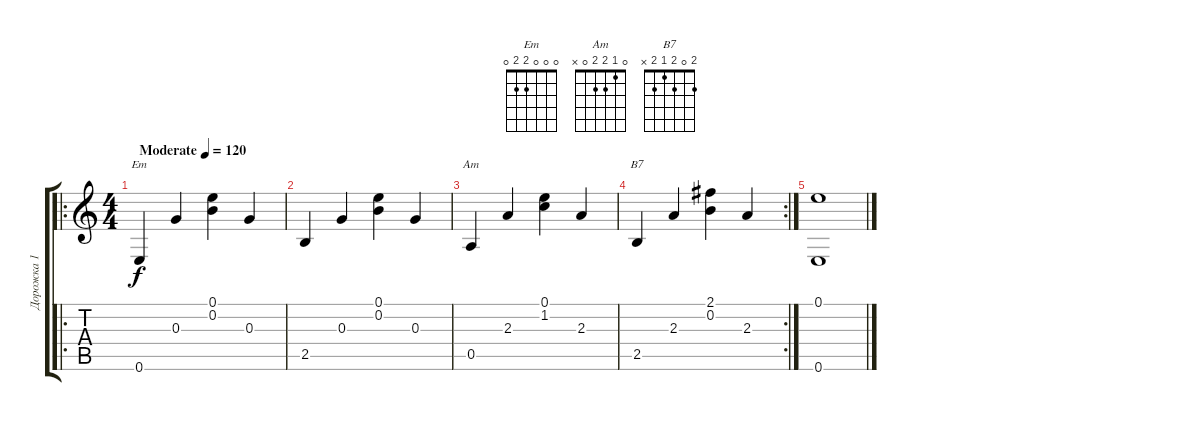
\track ("Дорожка 1" "Дорожка 1") {instrument acousticguitarnylon}
\staff {score tabs}
\tuning (E4 B3 G3 D3 A2 E2) {hide}
\chord ("Em" 0 0 0 2 2 0)
\chord ("Am" 0 1 2 2 0 x)
\chord ("B7" 2 0 2 1 2 x)
\ro
\ts (4 4)
\tempo (120 "Moderate")
\clef g2
\ks c
0.6.4{ch "Em" dy f instrument acousticguitarnylon} 0.3.4 (0.1 0.2).4 0.3.4 |
2.5.4 0.3.4 (0.1 0.2).4 0.3.4 |
0.5.4{ch "Am"} 2.3.4 (0.1 1.2).4 2.3.4 |
\rc 2
2.5.4{ch "B7"} 2.3.4 (2.1 0.2).4 2.3.4 |
(0.1 0.6).1
